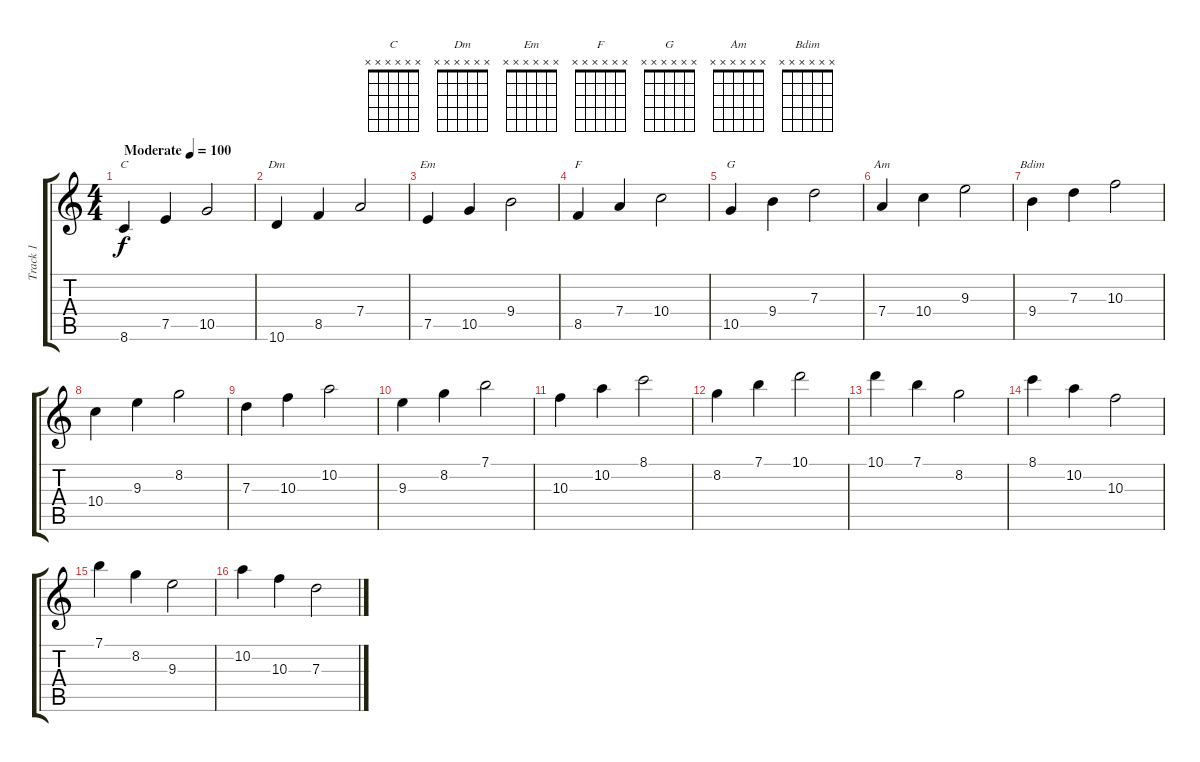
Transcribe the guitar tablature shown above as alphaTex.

\track ("Track 1" "Track 1") {instrument acousticguitarsteel}
\staff {score tabs}
\tuning (E4 B3 G3 D3 A2 E2) {hide}
\chord ("C" x x x x x x)
\chord ("Dm" x x x x x x)
\chord ("Em" x x x x x x)
\chord ("F" x x x x x x)
\chord ("G" x x x x x x)
\chord ("Am" x x x x x x)
\chord ("Bdim" x x x x x x)
\ts (4 4)
\tempo (100 "Moderate")
\clef g2
\ks c
8.6.4{ch "C" dy f instrument acousticguitarsteel} 7.5.4 10.5.2 |
10.6.4{ch "Dm"} 8.5.4 7.4.2 |
7.5.4{ch "Em"} 10.5.4 9.4.2 |
8.5.4{ch "F"} 7.4.4 10.4.2 |
10.5.4{ch "G"} 9.4.4 7.3.2 |
7.4.4{ch "Am"} 10.4.4 9.3.2 |
9.4.4{ch "Bdim"} 7.3.4 10.3.2 |
10.4.4 9.3.4 8.2.2 |
7.3.4 10.3.4 10.2.2 |
9.3.4 8.2.4 7.1.2 |
10.3.4 10.2.4 8.1.2 |
8.2.4 7.1.4 10.1.2 |
10.1.4 7.1.4 8.2.2 |
8.1.4 10.2.4 10.3.2 |
7.1.4 8.2.4 9.3.2 |
10.2.4 10.3.4 7.3.2
